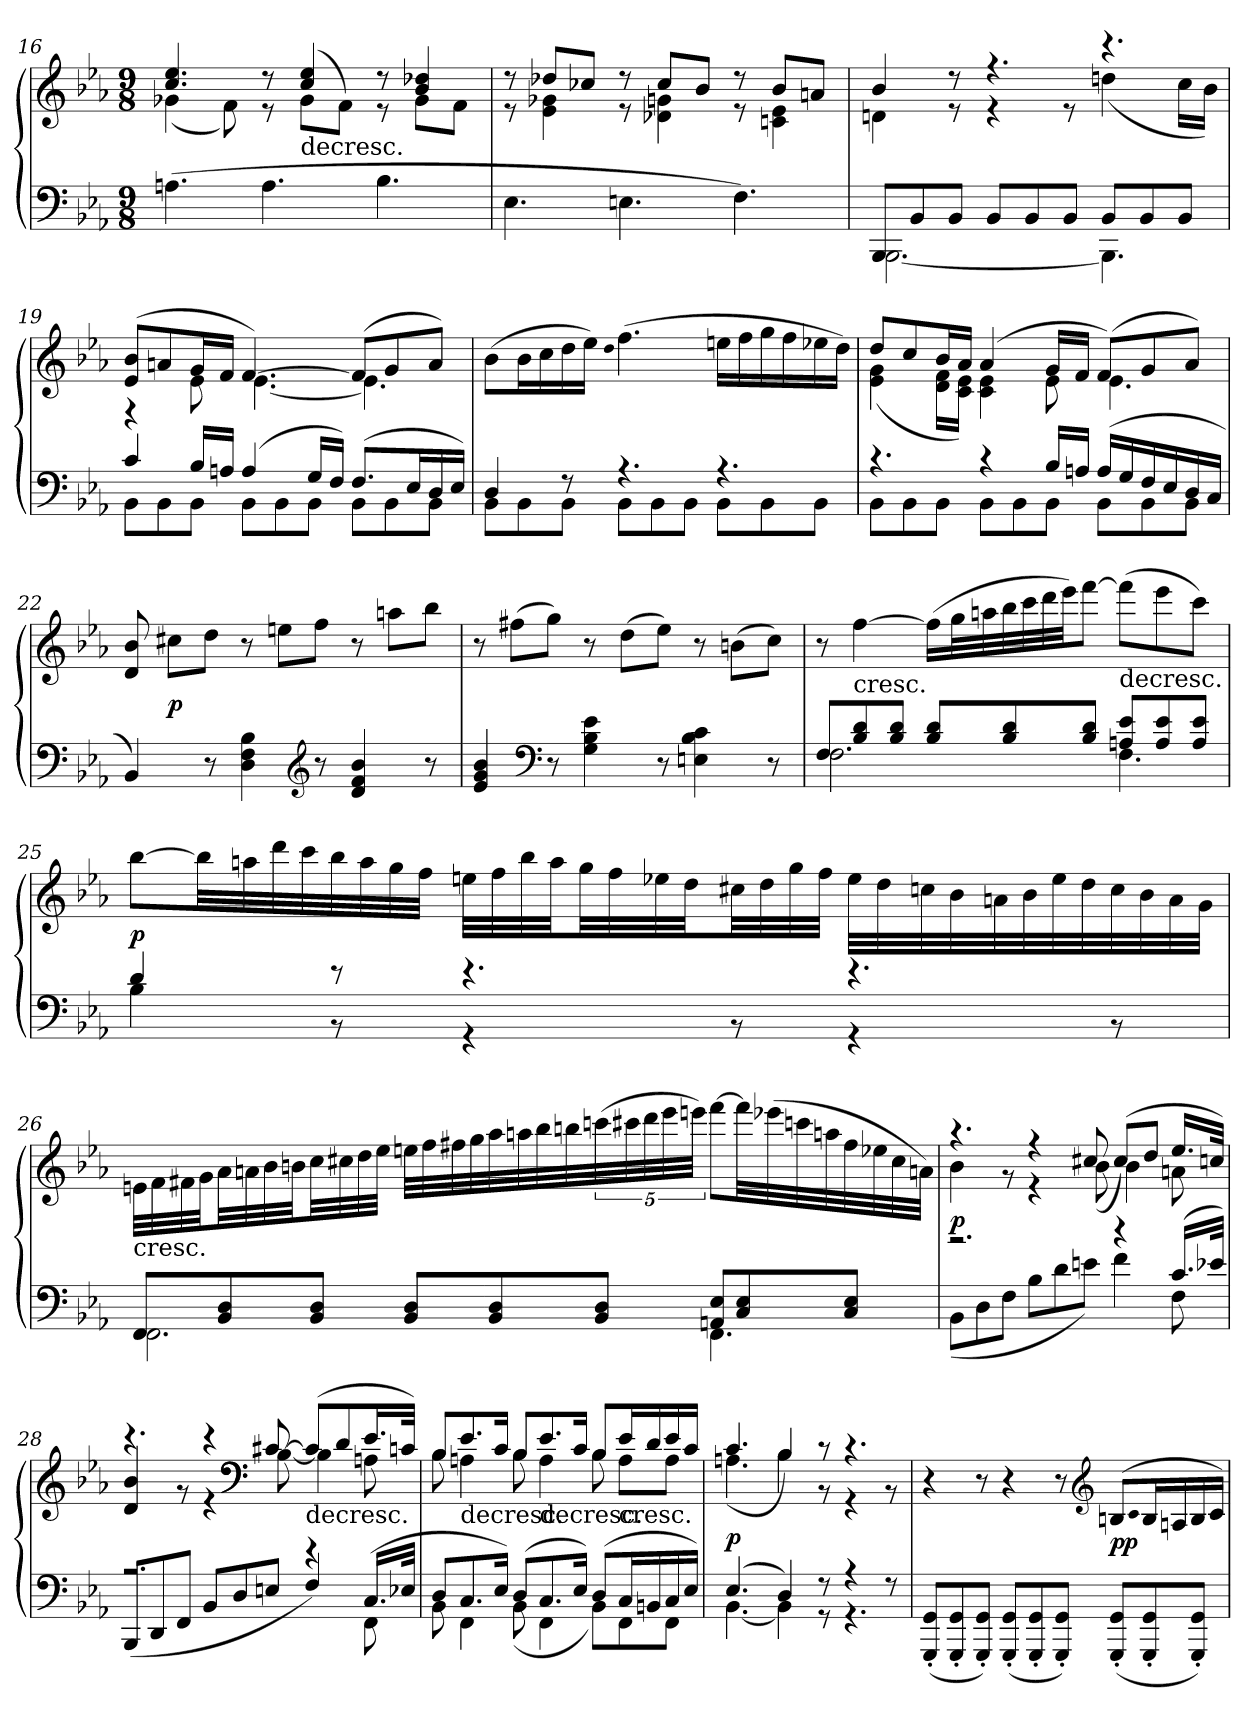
**kern	**kern	**dynam
*part1	*part1	*part1
*staff2	*staff1	*staff1/2
*clefF4	*clefG2	*
*k[b-e-a-]	*k[b-e-a-]	*
*E-:	*E-:	*
*M9/8	*M9/8	*
=16	=16	=16
*	*^	*
(4.An\	4.cc/ 4.ee-/	(4g-X\	.
.	.	8f\)	.
4.A\	8r	8r	.
!	!LO:TX:c:t=decresc.	!	!
.	(4cc/ 4ee-/	8g-\L	.
.	.	8f\J)	.
4.B-\	8r	8r	.
.	4b-/ 4dd-X/	8g-\L	.
.	.	8f\J	.
=17	=17	=17	=17
4.E-\	8r	8r	.
.	8dd-X/L	4e-\ 4g-X\	.
.	8cc-X/J	.	.
4.En\	8r	8r	.
.	8cc-/L	4d-X\ 4gn\	.
.	8b-/J	.	.
4.F\)	8r	8r	.
.	8b-/L	4cn\ 4e-\	.
.	8an/J	.	.
=18	=18	=18	=18
*^	*	*	*
8BBB-/L	[2.BBB-\	4b-/	4dn\	.
8BB-/	.	.	.	.
8BB-/J	.	8r	8r	.
8BB-/L	.	4.r	4r	.
8BB-/	.	.	.	.
8BB-/J	.	.	8r	.
8BB-/L	4.BBB-\]	4.r	(4ddn\	.
8BB-/	.	.	.	.
8BB-/J	.	.	16cc\LL	.
.	.	.	16b-\JJ)	.
=19	=19	=19	=19	=19
4c/	8BB-\L	(8e-/ 8b-/L	4r	.
.	8BB-\	8an/	.	.
16B-/LL	8BB-\J	16g/L	8e-\	.
16An/JJ	.	16f/JJ	.	.
(4A/	8BB-\L	[4.f/)	[4.e-\	.
.	8BB-\	.	.	.
16G/LL	8BB-\J	.	.	.
16F/JJ)	.	.	.	.
(8.F/L	8BB-\L	(8f/L]	4.e-\]	.
.	8BB-\	8g/	.	.
16E-/L	.	.	.	.
16D/	8BB-\J	8a/J)	.	.
16E-/JJ)	.	.	.	.
*	*	*v	*v	*
=20	=20	=20	=20
4D/	8BB-\L	(8b-\L	.
.	8BB-\	16b-\L	.
.	.	16cc\	.
8r	8BB-\J	16dd\	.
.	.	16ee-\JJ)	.
.	.	qdd	.
4.r	8BB-\L	(4.ff\	.
.	8BB-\	.	.
.	8BB-\J	.	.
4.r	8BB-\L	16een\LL	.
.	.	16ff\	.
.	8BB-\	16gg\	.
.	.	16ff\	.
.	8BB-\J	16ee-X\	.
.	.	16dd\JJ)	.
=21	=21	=21	=21
*	*	*^	*
4.r	8BB-\L	8dd/L	(4e-\ 4g\	.
.	8BB-\	8cc/	.	.
.	8BB-\J	16b-/L	16d\ 16f\LL	.
.	.	16a-/JJ	16c\ 16e-\JJ)	.
4r	8BB-\L	(4a-/	4c\ 4e-\	.
.	8BB-\	.	.	.
16B-/LL	8BB-\J	16g/LL	8e-\	.
16An/JJ	.	16f/JJ	.	.
(16A/LL	8BB-\L	(8f/L)	4.e-\	.
16G/	.	.	.	.
16F/	8BB-\	8g/	.	.
16E-/	.	.	.	.
16D/	8BB-\J	8a-/J)	.	.
16C/JJ	.	.	.	.
*v	*v	*	*	*
*	*v	*v	*
=22	=22	=22
4BB-/)	8d/ 8b-/	.
.	8cc#X\L	p
8r	8dd\J	.
4D\ 4F\ 4B-\	8r	.
.	8een\L	.
*clefG2	*	*
8r	8ff\J	.
4d/ 4f/ 4b-/	8r	.
.	8aan\L	.
8r	8bb-\J	.
=23	=23	=23
4e-/ 4g/ 4b-/	8r	.
.	(8ff#X\L	.
*clefF4	*	*
8r	8gg\J)	.
4G\ 4B-\ 4e-\	8r	.
.	(8dd\L	.
8r	8ee-\J)	.
4En\ 4B-\ 4c\	8r	.
.	(8bn\L	.
8r	8cc\J)	.
=24	=24	=24
*^	*	*
8F/L	2.F\	8r	.
!	!	!LO:TX:c:t=cresc.	!
8B-/ 8d/	.	[4ff\	.
8B-/ 8d/J	.	.	.
8B-/ 8d/L	.	(16ff\LL]	.
.	.	32gg\L	.
.	.	32aan\	.
8B-/ 8d/	.	32bb-\	.
.	.	32ccc\	.
.	.	32ddd\	.
.	.	32eee-\JJ)	.
8B-/ 8d/J	.	[8fff\J	.
!	!	!LO:TX:c:t=decresc.	!
8An/ 8e-/L	4.F\	(8fff\L]	.
8A/ 8e-/	.	8eee-\	.
8A/ 8e-/J	.	8ccc\J)	.
=25	=25	=25	=25
4d/	4B-\	[8bb-\L	p
.	.	32bb-\LL]	.
.	.	32aan\	.
.	.	32ddd\	.
.	.	32ccc\	.
8r	8r	32bb-\	.
.	.	32aa\	.
.	.	32gg\	.
.	.	32ff\JJJ	.
4.r	4r	32een\LLL	.
.	.	32ff\	.
.	.	32bb-\	.
.	.	32aa\JJ	.
.	.	32gg\LL	.
.	.	32ff\	.
.	.	32ee-X\	.
.	.	32dd\JJ	.
.	8r	32cc#X\LL	.
.	.	32dd\	.
.	.	32gg\	.
.	.	32ff\JJJ	.
4.r	4r	32ee-\LLL	.
.	.	32dd\	.
.	.	32ccn\	.
.	.	32b-\	.
.	.	32an\	.
.	.	32b-\	.
.	.	32ee-\	.
.	.	32dd\	.
.	8r	32cc\	.
.	.	32b-\	.
.	.	32a\	.
.	.	32g\JJJ	.
=26	=26	=26	=26
!	!	!LO:TX:c:t=cresc.	!
8FF/L	2.FF\	32en\LLL	.
.	.	32f\	.
.	.	32f#X\	.
.	.	32g\JJ	.
8BB-/ 8D/	.	32a-\LL	.
.	.	32an\	.
.	.	32b-\	.
.	.	32bn\JJ	.
8BB-/ 8D/J	.	32cc\LL	.
.	.	32cc#X\	.
.	.	32dd\	.
.	.	32ee-\JJJ	.
8BB-/ 8D/L	.	32een\LLL	.
.	.	32ff\	.
.	.	32ff#X\	.
.	.	32gg\	.
8BB-/ 8D/	.	32aa-\	.
.	.	32aan\	.
.	.	32bb-\	.
.	.	32bbn\	.
8BB-/ 8D/J	.	(40cccn\	.
.	.	40ccc#X\	.
.	.	40ddd\	.
.	.	40eee-\	.
.	.	40eeen\JJJ)	.
8AAn/ 8E-/L	4.FF\	[8fff\L	.
8C/ 8E-/	.	32fff\LL]	.
.	.	(32eee-X\	.
.	.	32cccn\	.
.	.	32aan\	.
8C/ 8E-/J	.	32ff#\	.
.	.	32ee-X\	.
.	.	32cc#\	.
.	.	32an\JJJ)	.
=27	=27	=27	=27
*	*	*^	*
2.r	(8BB-\L	4.r	4b-\	p
.	8D\	.	.	.
.	8F\J	.	8r	.
.	8B-\L	4r	4r	.
.	8d\	.	.	.
.	8en\J)	8cc#X/	(8b-\	.
4r	4f\	(8cc#/L)	4b-\	.
.	.	8dd/J	.	.
(16.c/LL	8F\	16.ee-/LL	8an\	.
32e-X/JJk)	.	32ccn/JJk)	.	.
=28	=28	=28	=28	=28
2.r	(8BBB-/L	4.r	4d/ 4b-/	.
.	8DD/	.	.	.
.	8FF/J	.	8r	.
.	8BB-/L	4r	4r	.
.	8D/	.	.	.
*	*	*clefF4	*	*
.	8En/J	[8c#X/	[8B-\	.
!	!	!LO:TX:c:t=decresc.	!	!
4r	4F/)	(8c#/L]	4B-\]	.
.	.	8d/	.	.
(8FF\	16.C/LL	16.e-/L	8An\	.
.	32E-X/JJk	32cn/JJk)	.	.
=29	=29	=29	=29	=29
(8D/L	8BB-\)	8B-/L	8B-\	.
!	!	!LO:TX:c:t=decresc.	!	!
8.C/	4FF\	8.e-/	4An\	.
16E-/Jk)	.	16c/Jk	.	.
(8D/L	(8BB-\	8B-/L	8B-\	.
!	!	!LO:TX:c:t=decresc.	!	!
8.C/	4FF\	8.e-/	4A\	.
16E-/Jk)	.	16c/Jk	.	.
(8D/L	8BB-\L)	8B-/L	8B-\	.
!	!	!LO:TX:c:t=cresc.	!	!
16C/L	8FF\	16e-/L	8A\L	.
16BBn/	.	16d/	.	.
16C/	8FF\J	16e-/	8A\J	.
16E-/JJ)	.	16c/JJ	.	.
=30	=30	=30	=30	=30
(4.E-/	[4.BB-\	4.c/	(4.An\	p
4D/)	4BB-\]	4B-/)	4B-\	.
8r	8r	8r	8r	.
4r	4.r	4.r	4r	.
8r	.	.	8r	.
*v	*v	*	*	*
*	*v	*v	*
=31	=31	=31
(8GGG'/ 8GG'/L	4r	.
8GGG'/ 8GG'/	.	.
8GGG'/ 8GG'/J)	8r	.
(8GGG'/ 8GG'/L	4r	.
8GGG'/ 8GG'/	.	.
8GGG'/ 8GG'/J)	8r	.
*	*clefG2	*
(8GGG'/ 8GG'/L	(8Bn/L	pp
.	qc	.
8GGG'/ 8GG'/	16B/L	.
.	16An/	.
8GGG'/ 8GG'/J)	16B/	.
.	16c/JJ)	.
=	=	=
*-	*-	*-
